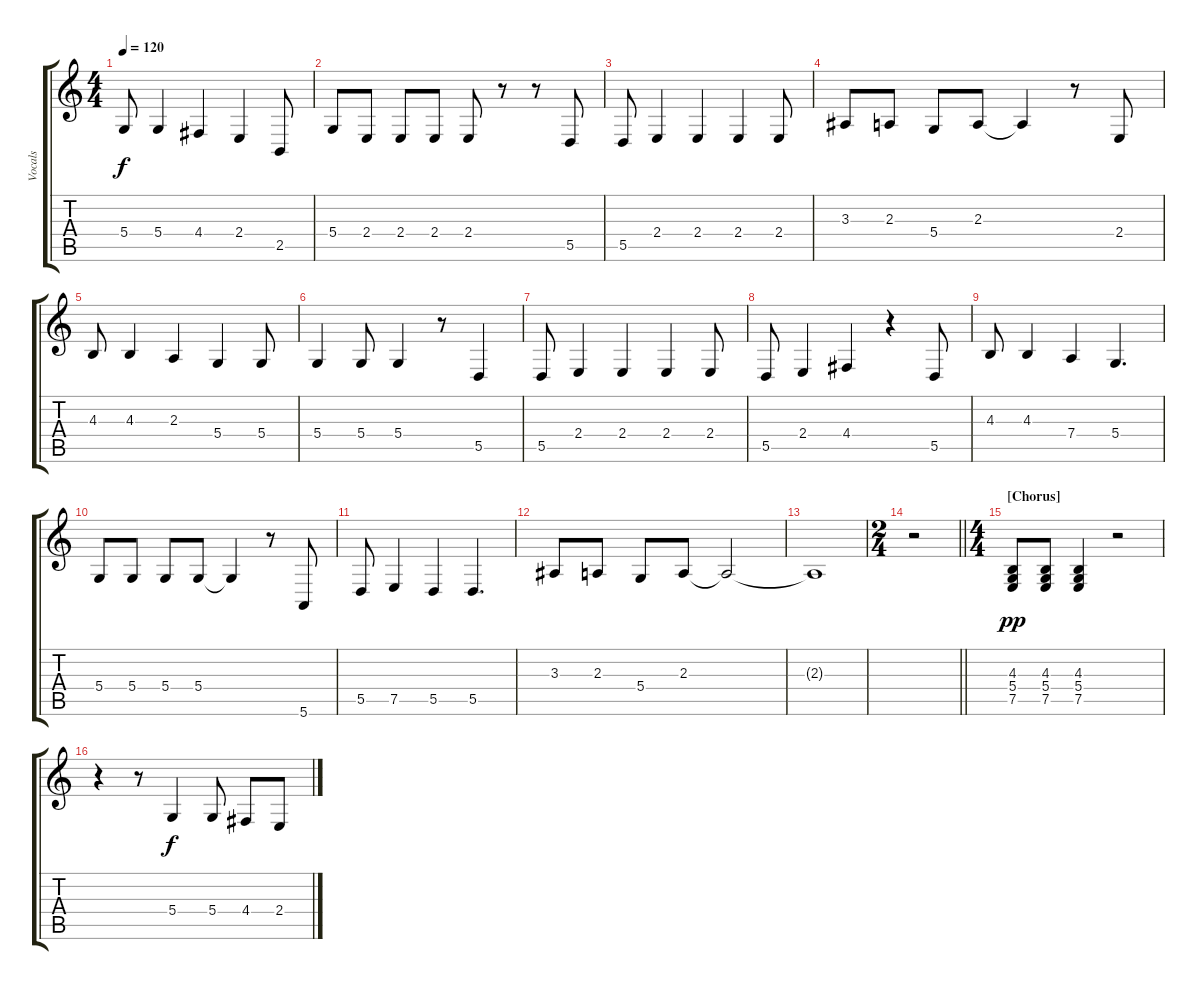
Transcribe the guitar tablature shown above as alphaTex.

\track ("Vocals" "Vocals") {instrument synthvoice}
\staff {score tabs}
\tuning (E4 B3 G3 D3 A2 E2) {hide}
\ts (4 4)
\tempo 120
\clef g2
\ks c
5.4.8{dy f} 5.4.4 4.4.4 2.4.4 2.5.8 |
5.4.8 2.4.8 2.4.8 2.4.8 2.4.8 r.8 r.8 5.5.8 |
5.5.8 2.4.4 2.4.4 2.4.4 2.4.8 |
3.3.8 2.3.8 5.4.8 2.3.8 2.3{t}.4 r.8 2.4.8 |
4.3.8 4.3.4 2.3.4 5.4.4 5.4.8 |
5.4.4 5.4.8 5.4.4 r.8 5.5.4 |
5.5.8 2.4.4 2.4.4 2.4.4 2.4.8 |
5.5.8 2.4.4 4.4.4 r.4 5.5.8 |
4.3.8 4.3.4 7.4.4 5.4.4{d} |
5.4.8 5.4.8 5.4.8 5.4.8 5.4{t}.4 r.8 5.6.8 |
5.5.8 7.5.4 5.5.4 5.5.4{d} |
3.3.8 2.3.8 5.4.8 2.3.8 2.3{t}.2 |
2.3{t}.1 |
\ts (2 4)
\barLineRight lightlight
r.2 |
\ts (4 4)
\section ("" "[Chorus]")
(4.3 5.4 7.5).8{dy pp} (4.3 5.4 7.5).8 (4.3 5.4 7.5).4 r.2 |
r.4 r.8 5.4.4{dy f} 5.4.8 4.4.8 2.4.8
